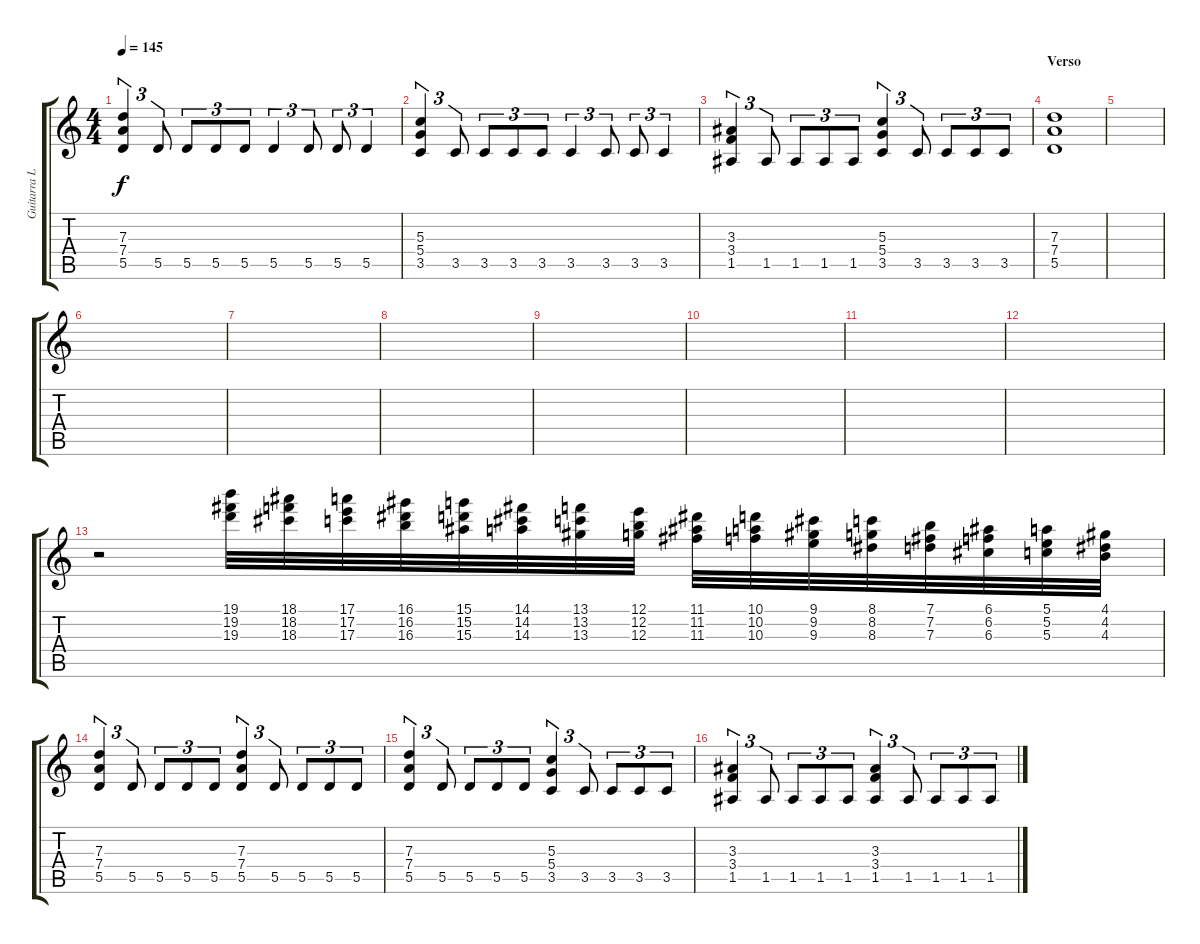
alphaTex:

\track ("Guitarra Lider" "Guitarra L") {instrument distortionguitar}
\staff {score tabs}
\tuning (E4 B3 G3 D3 A2 E2) {hide}
\ts (4 4)
\tempo 145
\clef g2
\ks c
(7.3 7.4 5.5).4{tu (3 2) dy f} 5.5.8{tu (3 2)} 5.5.8{tu (3 2)} 5.5.8{tu (3 2)} 5.5.8{tu (3 2)} 5.5.4{tu (3 2)} 5.5.8{tu (3 2)} 5.5.8{tu (3 2)} 5.5.4{tu (3 2)} |
(5.3 5.4 3.5).4{tu (3 2)} 3.5.8{tu (3 2)} 3.5.8{tu (3 2)} 3.5.8{tu (3 2)} 3.5.8{tu (3 2)} 3.5.4{tu (3 2)} 3.5.8{tu (3 2)} 3.5.8{tu (3 2)} 3.5.4{tu (3 2)} |
(3.3 3.4 1.5).4{tu (3 2)} 1.5.8{tu (3 2)} 1.5.8{tu (3 2)} 1.5.8{tu (3 2)} 1.5.8{tu (3 2)} (5.3 5.4 3.5).4{tu (3 2)} 3.5.8{tu (3 2)} 3.5.8{tu (3 2)} 3.5.8{tu (3 2)} 3.5.8{tu (3 2)} |
\section ("" "Verso")
(7.3 7.4 5.5).1{volume 0} |
|
|
|
|
|
|
|
|
r.2 (19.1 19.2 19.3).32{volume 16 instrument guitarfretnoise} (18.1 18.2 18.3).32 (17.1 17.2 17.3).32 (16.1 16.2 16.3).32 (15.1 15.2 15.3).32 (14.1 14.2 14.3).32 (13.1 13.2 13.3).32 (12.1 12.2 12.3).32 (11.1 11.2 11.3).32 (10.1 10.2 10.3).32 (9.1 9.2 9.3).32 (8.1 8.2 8.3).32 (7.1 7.2 7.3).32 (6.1 6.2 6.3).32 (5.1 5.2 5.3).32 (4.1 4.2 4.3).32 |
(7.3 7.4 5.5).4{tu (3 2) volume 16 instrument distortionguitar} 5.5.8{tu (3 2)} 5.5.8{tu (3 2)} 5.5.8{tu (3 2)} 5.5.8{tu (3 2)} (7.3 7.4 5.5).4{tu (3 2)} 5.5.8{tu (3 2)} 5.5.8{tu (3 2)} 5.5.8{tu (3 2)} 5.5.8{tu (3 2)} |
(7.3 7.4 5.5).4{tu (3 2) volume 16 instrument distortionguitar} 5.5.8{tu (3 2)} 5.5.8{tu (3 2)} 5.5.8{tu (3 2)} 5.5.8{tu (3 2)} (5.3 5.4 3.5).4{tu (3 2)} 3.5.8{tu (3 2)} 3.5.8{tu (3 2)} 3.5.8{tu (3 2)} 3.5.8{tu (3 2)} |
(3.3 3.4 1.5).4{tu (3 2) volume 16 instrument distortionguitar} 1.5.8{tu (3 2)} 1.5.8{tu (3 2)} 1.5.8{tu (3 2)} 1.5.8{tu (3 2)} (3.3 3.4 1.5).4{tu (3 2)} 1.5.8{tu (3 2)} 1.5.8{tu (3 2)} 1.5.8{tu (3 2)} 1.5.8{tu (3 2)}
